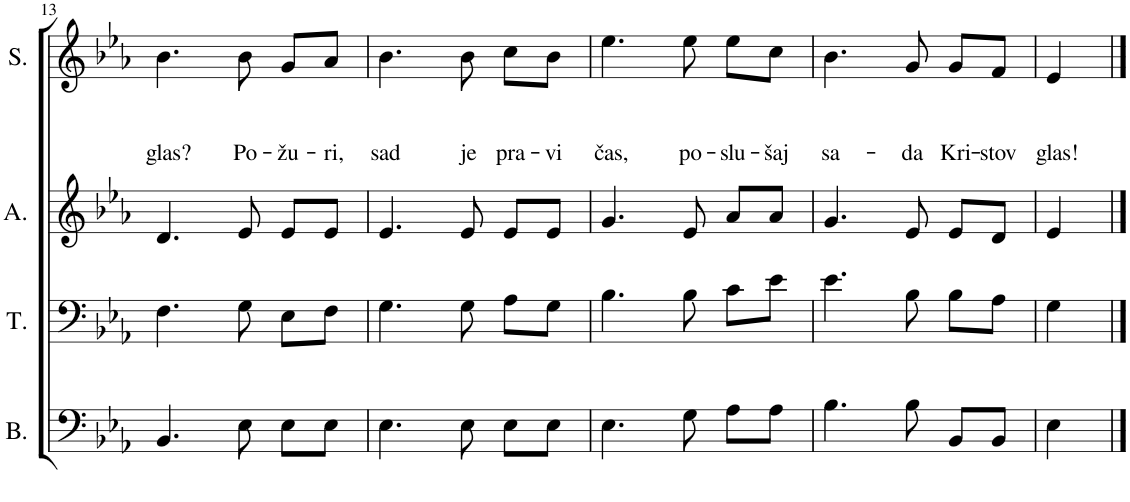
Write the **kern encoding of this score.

**kern	**kern	**kern	**kern	**text	**text	**text
*part4	*part3	*part2	*part1	*part1	*part1	*part1
*staff4	*staff3	*staff2	*staff1	*staff1	*staff1	*staff1
*I"Bass	*I"Tenor	*I"Alto	*I"Soprano	*	*	*
*I'B.	*I'T.	*I'A.	*I'S.	*	*	*
!!LO:PB:g=z
*clefF4	*clefF4	*clefG2	*clefG2	*	*	*
*k[b-e-a-]	*k[b-e-a-]	*k[b-e-a-]	*k[b-e-a-]	*	*	*
*M3/4	*M3/4	*M3/4	*M3/4	*	*	*
=13	=13	=13	=13	=13	=13	=13
!	!	!	!	!	!	!LO:LY:b
4.BB-/	4.F\	4.d/	4.b-\	.	.	glas?
!	!	!	!	!	!	!LO:LY:b
8E-\	8G\	8e-/	8b-\	.	.	Po-
!	!	!	!	!	!	!LO:LY:b
8E-\L	8E-\L	8e-/L	8g/L	.	.	-žu-
!	!	!	!	!	!	!LO:LY:b
8E-\J	8F\J	8e-/J	8a-/J	.	.	-ri,
=14	=14	=14	=14	=14	=14	=14
!	!	!	!	!	!	!LO:LY:b
4.E-\	4.G\	4.e-/	4.b-\	.	.	sad
!	!	!	!	!	!	!LO:LY:b
8E-\	8G\	8e-/	8b-\	.	.	je
!	!	!	!	!	!	!LO:LY:b
8E-\L	8A-\L	8e-/L	8cc\L	.	.	pra-
!	!	!	!	!	!	!LO:LY:b
8E-\J	8G\J	8e-/J	8b-\J	.	.	-vi
=15	=15	=15	=15	=15	=15	=15
!	!	!	!	!	!	!LO:LY:b
4.E-\	4.B-\	4.g/	4.ee-\	.	.	čas,
!	!	!	!	!	!	!LO:LY:b
8G\	8B-\	8e-/	8ee-\	.	.	po-
!	!	!	!	!	!	!LO:LY:b
8A-\L	8c\L	8a-/L	8ee-\L	.	.	-slu-
!	!	!	!	!	!	!LO:LY:b
8A-\J	8e-\J	8a-/J	8cc\J	.	.	-šaj
=16	=16	=16	=16	=16	=16	=16
!	!	!	!	!	!	!LO:LY:b
4.B-\	4.e-\	4.g/	4.b-\	.	.	sa-
!	!	!	!	!	!	!LO:LY:b
8B-\	8B-\	8e-/	8g/	.	.	-da
!	!	!	!	!	!	!LO:LY:b
8BB-/L	8B-\L	8e-/L	8g/L	.	.	Kri-
!	!	!	!	!	!	!LO:LY:b
8BB-/J	8A-\J	8d/J	8f/J	.	.	-stov
=17	=17	=17	=17	=17	=17	=17
!	!	!	!	!	!	!LO:LY:b
4E-\	4G\	4e-/	4e-/	.	.	glas!
==	==	==	==	==	==	==
*-	*-	*-	*-	*-	*-	*-
